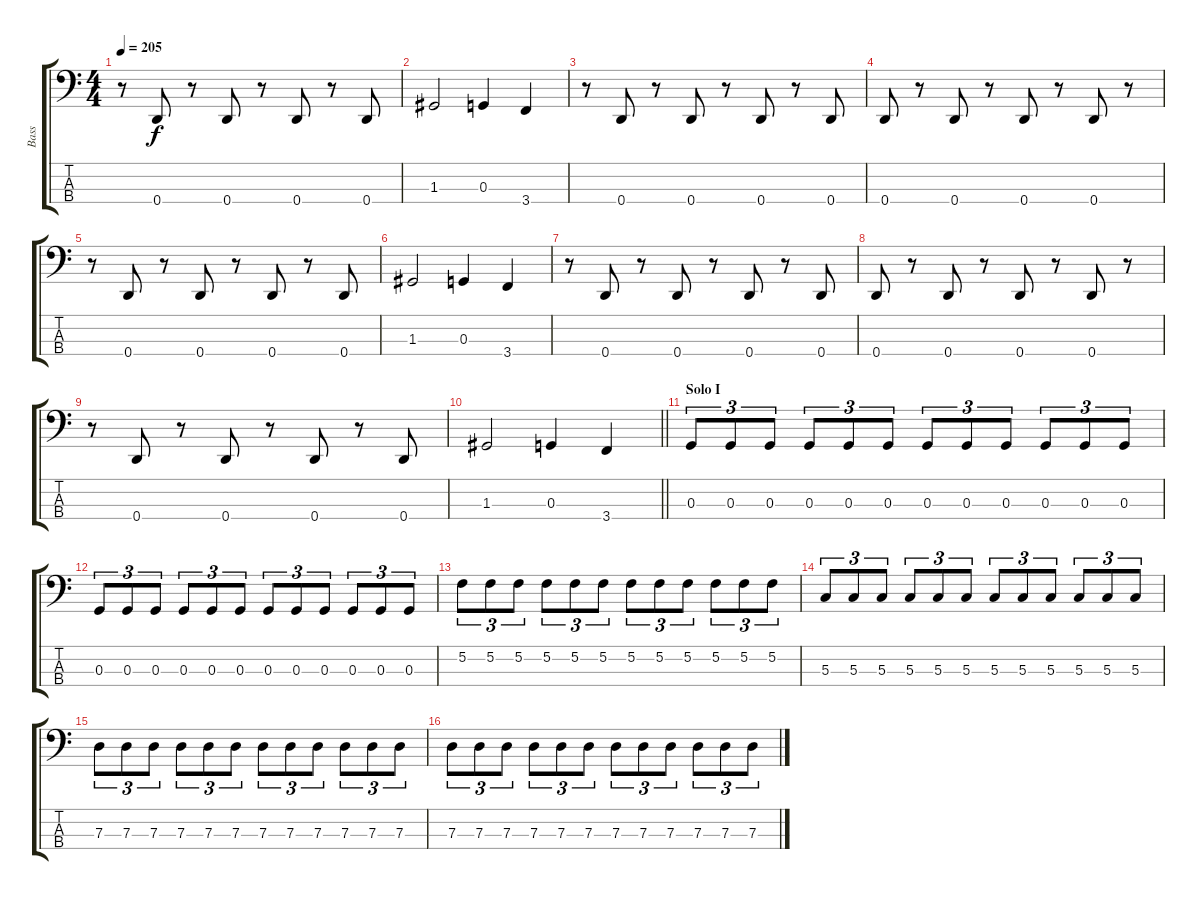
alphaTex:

\track ("Bass" "Bass") {instrument electricbassfinger}
\staff {score tabs}
\tuning (F2 C2 G1 D1) {hide}
\ts (4 4)
\tempo 205
\clef f4
\ks c
r.8{dy f} 0.4.8 r.8 0.4.8 r.8 0.4.8 r.8 0.4.8 |
1.3.2 0.3.4 3.4.4 |
r.8 0.4.8 r.8 0.4.8 r.8 0.4.8 r.8 0.4.8 |
0.4.8 r.8 0.4.8 r.8 0.4.8 r.8 0.4.8 r.8 |
r.8 0.4.8 r.8 0.4.8 r.8 0.4.8 r.8 0.4.8 |
1.3.2 0.3.4 3.4.4 |
r.8 0.4.8 r.8 0.4.8 r.8 0.4.8 r.8 0.4.8 |
0.4.8 r.8 0.4.8 r.8 0.4.8 r.8 0.4.8 r.8 |
r.8 0.4.8 r.8 0.4.8 r.8 0.4.8 r.8 0.4.8 |
\barLineRight lightlight
1.3.2 0.3.4 3.4.4 |
\section ("" "Solo I")
0.3.8{tu (3 2)} 0.3.8{tu (3 2)} 0.3.8{tu (3 2)} 0.3.8{tu (3 2)} 0.3.8{tu (3 2)} 0.3.8{tu (3 2)} 0.3.8{tu (3 2)} 0.3.8{tu (3 2)} 0.3.8{tu (3 2)} 0.3.8{tu (3 2)} 0.3.8{tu (3 2)} 0.3.8{tu (3 2)} |
0.3.8{tu (3 2)} 0.3.8{tu (3 2)} 0.3.8{tu (3 2)} 0.3.8{tu (3 2)} 0.3.8{tu (3 2)} 0.3.8{tu (3 2)} 0.3.8{tu (3 2)} 0.3.8{tu (3 2)} 0.3.8{tu (3 2)} 0.3.8{tu (3 2)} 0.3.8{tu (3 2)} 0.3.8{tu (3 2)} |
5.2.8{tu (3 2)} 5.2.8{tu (3 2)} 5.2.8{tu (3 2)} 5.2.8{tu (3 2)} 5.2.8{tu (3 2)} 5.2.8{tu (3 2)} 5.2.8{tu (3 2)} 5.2.8{tu (3 2)} 5.2.8{tu (3 2)} 5.2.8{tu (3 2)} 5.2.8{tu (3 2)} 5.2.8{tu (3 2)} |
5.3.8{tu (3 2)} 5.3.8{tu (3 2)} 5.3.8{tu (3 2)} 5.3.8{tu (3 2)} 5.3.8{tu (3 2)} 5.3.8{tu (3 2)} 5.3.8{tu (3 2)} 5.3.8{tu (3 2)} 5.3.8{tu (3 2)} 5.3.8{tu (3 2)} 5.3.8{tu (3 2)} 5.3.8{tu (3 2)} |
7.3.8{tu (3 2)} 7.3.8{tu (3 2)} 7.3.8{tu (3 2)} 7.3.8{tu (3 2)} 7.3.8{tu (3 2)} 7.3.8{tu (3 2)} 7.3.8{tu (3 2)} 7.3.8{tu (3 2)} 7.3.8{tu (3 2)} 7.3.8{tu (3 2)} 7.3.8{tu (3 2)} 7.3.8{tu (3 2)} |
7.3.8{tu (3 2)} 7.3.8{tu (3 2)} 7.3.8{tu (3 2)} 7.3.8{tu (3 2)} 7.3.8{tu (3 2)} 7.3.8{tu (3 2)} 7.3.8{tu (3 2)} 7.3.8{tu (3 2)} 7.3.8{tu (3 2)} 7.3.8{tu (3 2)} 7.3.8{tu (3 2)} 7.3.8{tu (3 2)}
